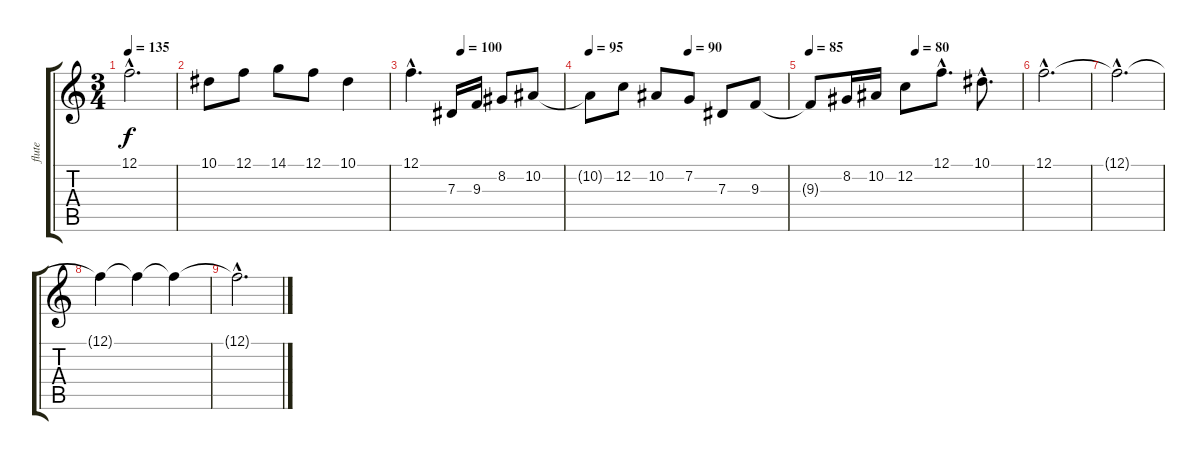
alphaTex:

\track ("flute" "flute") {instrument flute}
\staff {score tabs}
\tuning (F4 C4 Ab3 Eb3 Bb2 F2) {hide}
\ts (3 4)
\tempo 135
\clef g2
\ks c
12.1{hac}.2{d dy f} |
10.1.8 12.1.8 14.1.8 12.1.8 10.1.4 |
\tempo (100 0.3333333333333333)
12.1{hac}.4{d} 7.3.16 9.3.16 8.2.8 10.2.8 |
\tempo 95
\tempo (90 0.5)
10.2{t}.8 12.2.8 10.2.8 7.2.8 7.3.8 9.3.8 |
\tempo 85
\tempo (80 0.5)
9.3{t}.8 8.2.16 10.2.16 12.2.8 12.1{hac}.8{d} 10.1{hac}.8{d} |
12.1{hac}.2{d} |
12.1{hac t}.2{d volume 7} |
12.1{t}.4{volume 6} 12.1{t}.4{volume 4} 12.1{t}.4{volume 2} |
12.1{hac t}.2{d}
